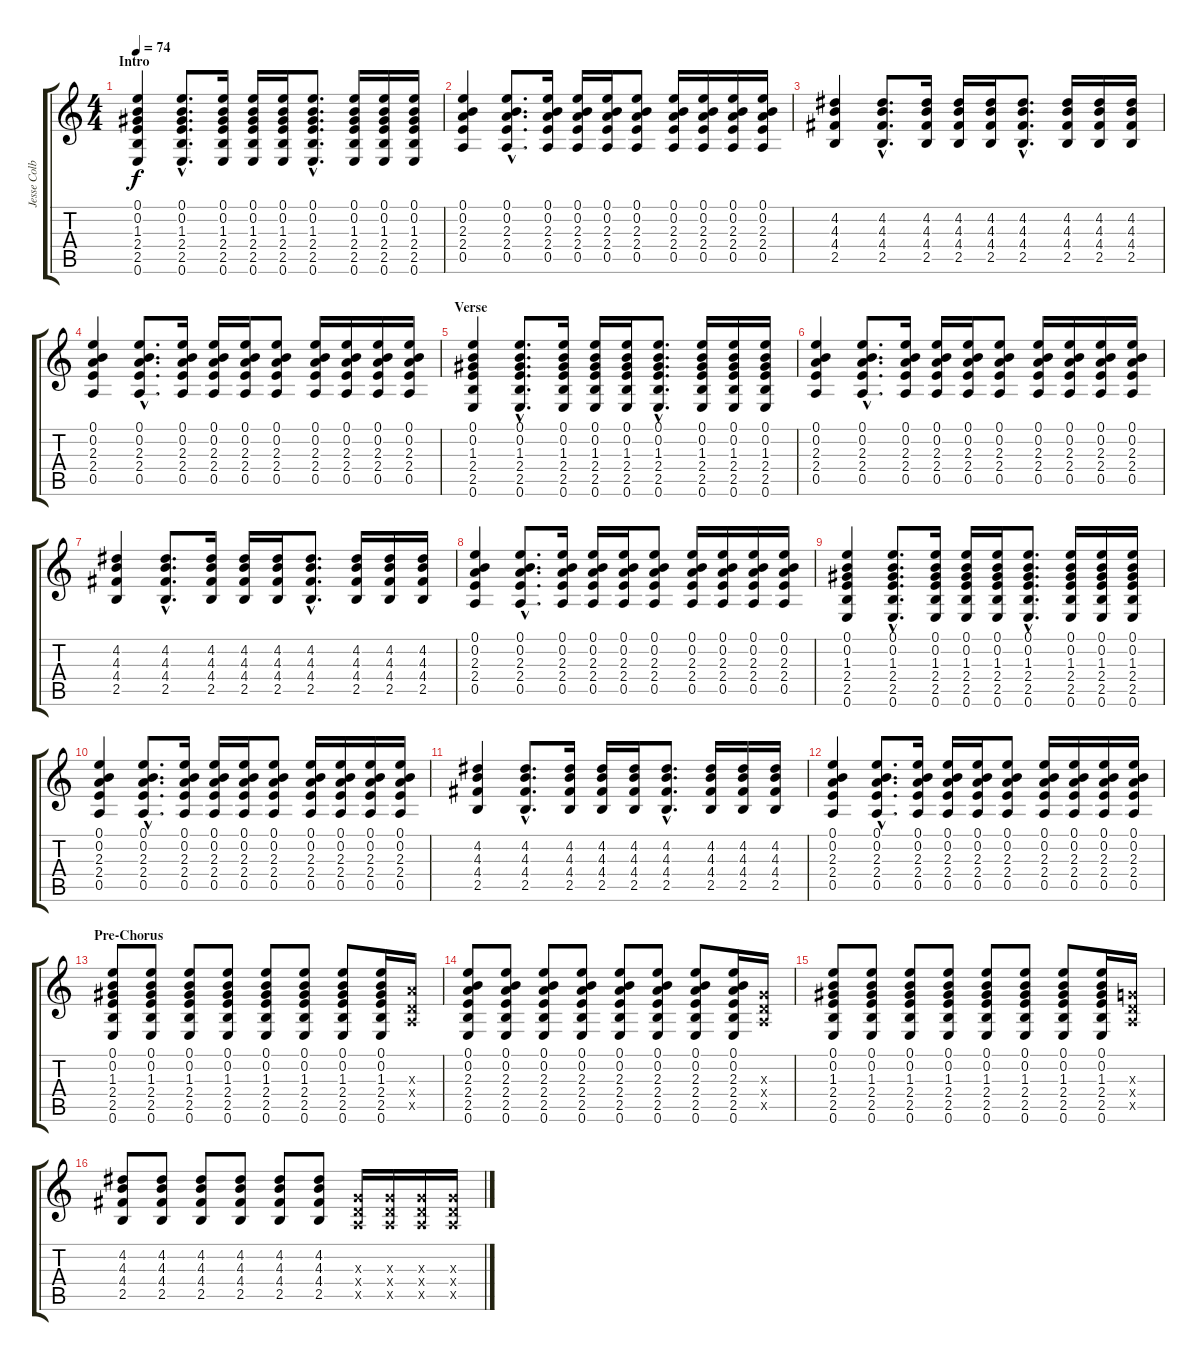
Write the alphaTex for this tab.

\track ("Jesse Colburn" "Jesse Colb") {instrument acousticguitarsteel}
\staff {score tabs}
\tuning (E4 B3 G3 D3 A2 E2) {hide}
\ts (4 4)
\section ("" "Intro")
\tempo 74
\clef g2
\ks c
(0.1 0.2 1.3 2.4 2.5 0.6).4{dy f instrument acousticguitarsteel} (0.1{hac} 0.2{hac} 1.3{hac} 2.4{hac} 2.5{hac} 0.6{hac}).8{d} (0.1 0.2 1.3 2.4 2.5 0.6).16 (0.1 0.2 1.3 2.4 2.5 0.6).16 (0.1 0.2 1.3 2.4 2.5 0.6).16 (0.1{hac} 0.2{hac} 1.3{hac} 2.4{hac} 2.5{hac} 0.6{hac}).8{d} (0.1 0.2 1.3 2.4 2.5 0.6).16 (0.1 0.2 1.3 2.4 2.5 0.6).16 (0.1 0.2 1.3 2.4 2.5 0.6).16 |
(0.1 0.2 2.3 2.4 0.5).4 (0.1{hac} 0.2{hac} 2.3{hac} 2.4{hac} 0.5{hac}).8{d} (0.1 0.2 2.3 2.4 0.5).16 (0.1 0.2 2.3 2.4 0.5).16 (0.1 0.2 2.3 2.4 0.5).16 (0.1 0.2 2.3 2.4 0.5).8 (0.1 0.2 2.3 2.4 0.5).16 (0.1 0.2 2.3 2.4 0.5).16 (0.1 0.2 2.3 2.4 0.5).16 (0.1 0.2 2.3 2.4 0.5).16 |
(4.2 4.3 4.4 2.5).4 (4.2{hac} 4.3{hac} 4.4{hac} 2.5{hac}).8{d} (4.2 4.3 4.4 2.5).16 (4.2 4.3 4.4 2.5).16 (4.2 4.3 4.4 2.5).16 (4.2{hac} 4.3{hac} 4.4{hac} 2.5{hac}).8{d} (4.2 4.3 4.4 2.5).16 (4.2 4.3 4.4 2.5).16 (4.2 4.3 4.4 2.5).16 |
(0.1 0.2 2.3 2.4 0.5).4 (0.1{hac} 0.2{hac} 2.3{hac} 2.4{hac} 0.5{hac}).8{d} (0.1 0.2 2.3 2.4 0.5).16 (0.1 0.2 2.3 2.4 0.5).16 (0.1 0.2 2.3 2.4 0.5).16 (0.1 0.2 2.3 2.4 0.5).8 (0.1 0.2 2.3 2.4 0.5).16 (0.1 0.2 2.3 2.4 0.5).16 (0.1 0.2 2.3 2.4 0.5).16 (0.1 0.2 2.3 2.4 0.5).16 |
\section ("" "Verse")
(0.1 0.2 1.3 2.4 2.5 0.6).4 (0.1{hac} 0.2{hac} 1.3{hac} 2.4{hac} 2.5{hac} 0.6{hac}).8{d} (0.1 0.2 1.3 2.4 2.5 0.6).16 (0.1 0.2 1.3 2.4 2.5 0.6).16 (0.1 0.2 1.3 2.4 2.5 0.6).16 (0.1{hac} 0.2{hac} 1.3{hac} 2.4{hac} 2.5{hac} 0.6{hac}).8{d} (0.1 0.2 1.3 2.4 2.5 0.6).16 (0.1 0.2 1.3 2.4 2.5 0.6).16 (0.1 0.2 1.3 2.4 2.5 0.6).16 |
(0.1 0.2 2.3 2.4 0.5).4 (0.1{hac} 0.2{hac} 2.3{hac} 2.4{hac} 0.5{hac}).8{d} (0.1 0.2 2.3 2.4 0.5).16 (0.1 0.2 2.3 2.4 0.5).16 (0.1 0.2 2.3 2.4 0.5).16 (0.1 0.2 2.3 2.4 0.5).8 (0.1 0.2 2.3 2.4 0.5).16 (0.1 0.2 2.3 2.4 0.5).16 (0.1 0.2 2.3 2.4 0.5).16 (0.1 0.2 2.3 2.4 0.5).16 |
(4.2 4.3 4.4 2.5).4 (4.2{hac} 4.3{hac} 4.4{hac} 2.5{hac}).8{d} (4.2 4.3 4.4 2.5).16 (4.2 4.3 4.4 2.5).16 (4.2 4.3 4.4 2.5).16 (4.2{hac} 4.3{hac} 4.4{hac} 2.5{hac}).8{d} (4.2 4.3 4.4 2.5).16 (4.2 4.3 4.4 2.5).16 (4.2 4.3 4.4 2.5).16 |
(0.1 0.2 2.3 2.4 0.5).4 (0.1{hac} 0.2{hac} 2.3{hac} 2.4{hac} 0.5{hac}).8{d} (0.1 0.2 2.3 2.4 0.5).16 (0.1 0.2 2.3 2.4 0.5).16 (0.1 0.2 2.3 2.4 0.5).16 (0.1 0.2 2.3 2.4 0.5).8 (0.1 0.2 2.3 2.4 0.5).16 (0.1 0.2 2.3 2.4 0.5).16 (0.1 0.2 2.3 2.4 0.5).16 (0.1 0.2 2.3 2.4 0.5).16 |
(0.1 0.2 1.3 2.4 2.5 0.6).4 (0.1{hac} 0.2{hac} 1.3{hac} 2.4{hac} 2.5{hac} 0.6{hac}).8{d} (0.1 0.2 1.3 2.4 2.5 0.6).16 (0.1 0.2 1.3 2.4 2.5 0.6).16 (0.1 0.2 1.3 2.4 2.5 0.6).16 (0.1{hac} 0.2{hac} 1.3{hac} 2.4{hac} 2.5{hac} 0.6{hac}).8{d} (0.1 0.2 1.3 2.4 2.5 0.6).16 (0.1 0.2 1.3 2.4 2.5 0.6).16 (0.1 0.2 1.3 2.4 2.5 0.6).16 |
(0.1 0.2 2.3 2.4 0.5).4 (0.1{hac} 0.2{hac} 2.3{hac} 2.4{hac} 0.5{hac}).8{d} (0.1 0.2 2.3 2.4 0.5).16 (0.1 0.2 2.3 2.4 0.5).16 (0.1 0.2 2.3 2.4 0.5).16 (0.1 0.2 2.3 2.4 0.5).8 (0.1 0.2 2.3 2.4 0.5).16 (0.1 0.2 2.3 2.4 0.5).16 (0.1 0.2 2.3 2.4 0.5).16 (0.1 0.2 2.3 2.4 0.5).16 |
(4.2 4.3 4.4 2.5).4 (4.2{hac} 4.3{hac} 4.4{hac} 2.5{hac}).8{d} (4.2 4.3 4.4 2.5).16 (4.2 4.3 4.4 2.5).16 (4.2 4.3 4.4 2.5).16 (4.2{hac} 4.3{hac} 4.4{hac} 2.5{hac}).8{d} (4.2 4.3 4.4 2.5).16 (4.2 4.3 4.4 2.5).16 (4.2 4.3 4.4 2.5).16 |
(0.1 0.2 2.3 2.4 0.5).4 (0.1{hac} 0.2{hac} 2.3{hac} 2.4{hac} 0.5{hac}).8{d} (0.1 0.2 2.3 2.4 0.5).16 (0.1 0.2 2.3 2.4 0.5).16 (0.1 0.2 2.3 2.4 0.5).16 (0.1 0.2 2.3 2.4 0.5).8 (0.1 0.2 2.3 2.4 0.5).16 (0.1 0.2 2.3 2.4 0.5).16 (0.1 0.2 2.3 2.4 0.5).16 (0.1 0.2 2.3 2.4 0.5).16 |
\section ("" "Pre-Chorus")
(0.1 0.2 1.3 2.4 2.5 0.6).8 (0.1 0.2 1.3 2.4 2.5 0.6).8 (0.1 0.2 1.3 2.4 2.5 0.6).8 (0.1 0.2 1.3 2.4 2.5 0.6).8 (0.1 0.2 1.3 2.4 2.5 0.6).8 (0.1 0.2 1.3 2.4 2.5 0.6).8 (0.1 0.2 1.3 2.4 2.5 0.6).8 (0.1 0.2 1.3 2.4 2.5 0.6).16 (2.3{x} 0.4{x} 0.5{x}).16 |
(0.1 0.2 2.3 2.4 2.5 0.6).8 (0.1 0.2 2.3 2.4 2.5 0.6).8 (0.1 0.2 2.3 2.4 2.5 0.6).8 (0.1 0.2 2.3 2.4 2.5 0.6).8 (0.1 0.2 2.3 2.4 2.5 0.6).8 (0.1 0.2 2.3 2.4 2.5 0.6).8 (0.1 0.2 2.3 2.4 2.5 0.6).8 (0.1 0.2 2.3 2.4 2.5 0.6).16 (0.3{x} 0.4{x} 0.5{x}).16 |
(0.1 0.2 1.3 2.4 2.5 0.6).8 (0.1 0.2 1.3 2.4 2.5 0.6).8 (0.1 0.2 1.3 2.4 2.5 0.6).8 (0.1 0.2 1.3 2.4 2.5 0.6).8 (0.1 0.2 1.3 2.4 2.5 0.6).8 (0.1 0.2 1.3 2.4 2.5 0.6).8 (0.1 0.2 1.3 2.4 2.5 0.6).8 (0.1 0.2 1.3 2.4 2.5 0.6).16 (0.3{x} 0.4{x} 0.5{x}).16 |
(4.2 4.3 4.4 2.5).8 (4.2 4.3 4.4 2.5).8 (4.2 4.3 4.4 2.5).8 (4.2 4.3 4.4 2.5).8 (4.2 4.3 4.4 2.5).8 (4.2 4.3 4.4 2.5).8 (0.3{x} 0.4{x} 0.5{x}).16{instrument overdrivenguitar} (0.3{x} 0.4{x} 0.5{x}).16 (0.3{x} 0.4{x} 0.5{x}).16 (0.3{x} 0.4{x} 0.5{x}).16
